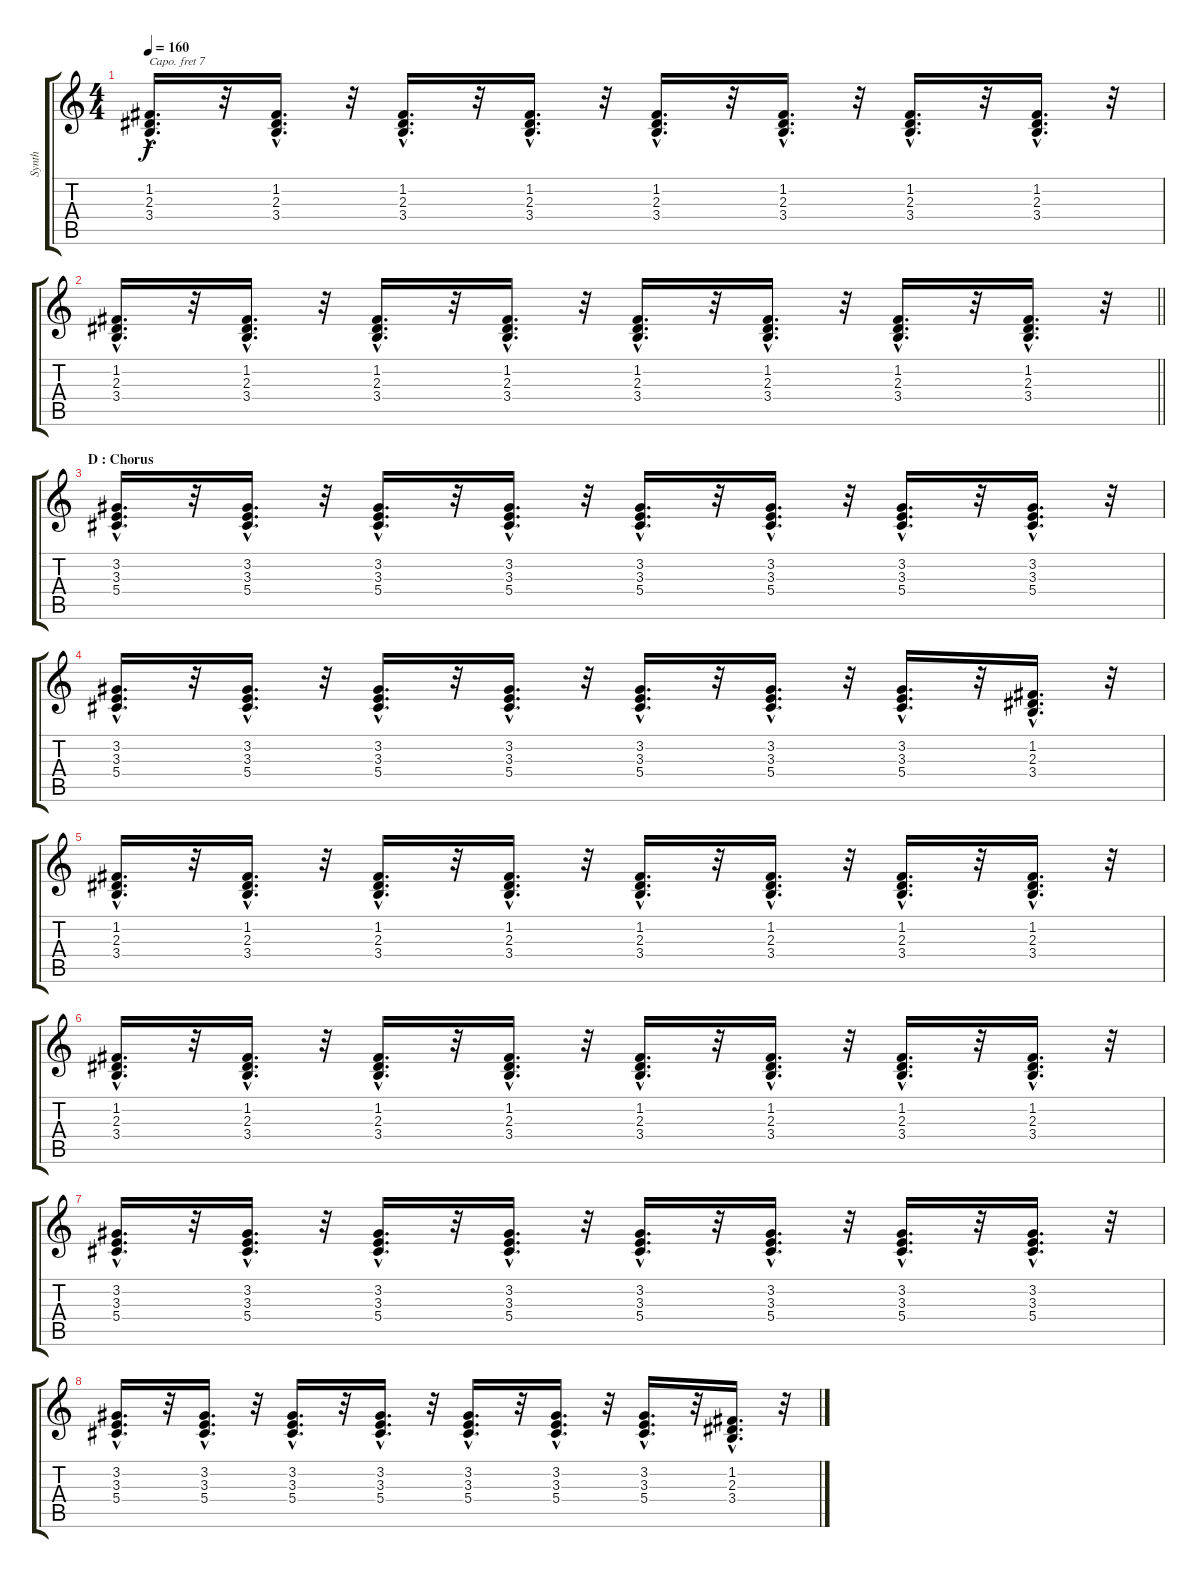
\track ("Synth" "Synth") {instrument acousticgrandpiano}
\staff {score tabs}
\capo 7
\tuning (Eb4 Bb3 Gb3 Db3 Ab2 Eb2) {hide}
\ts (4 4)
\tempo 160
\clef g2
\ks c
(1.2{hac} 2.3{hac} 3.4{hac}).16{d dy f} r.32 (1.2{hac} 2.3{hac} 3.4{hac}).16{d} r.32 (1.2{hac} 2.3{hac} 3.4{hac}).16{d} r.32 (1.2{hac} 2.3{hac} 3.4{hac}).16{d} r.32 (1.2{hac} 2.3{hac} 3.4{hac}).16{d} r.32 (1.2{hac} 2.3{hac} 3.4{hac}).16{d} r.32 (1.2{hac} 2.3{hac} 3.4{hac}).16{d} r.32 (1.2{hac} 2.3{hac} 3.4{hac}).16{d} r.32 |
\barLineRight lightlight
(1.2{hac} 2.3{hac} 3.4{hac}).16{d} r.32 (1.2{hac} 2.3{hac} 3.4{hac}).16{d} r.32 (1.2{hac} 2.3{hac} 3.4{hac}).16{d} r.32 (1.2{hac} 2.3{hac} 3.4{hac}).16{d} r.32 (1.2{hac} 2.3{hac} 3.4{hac}).16{d} r.32 (1.2{hac} 2.3{hac} 3.4{hac}).16{d} r.32 (1.2{hac} 2.3{hac} 3.4{hac}).16{d} r.32 (1.2{hac} 2.3{hac} 3.4{hac}).16{d} r.32 |
\section ("" "D : Chorus")
(3.2{hac} 3.3{hac} 5.4{hac}).16{d} r.32 (3.2{hac} 3.3{hac} 5.4{hac}).16{d} r.32 (3.2{hac} 3.3{hac} 5.4{hac}).16{d} r.32 (3.2{hac} 3.3{hac} 5.4{hac}).16{d} r.32 (3.2{hac} 3.3{hac} 5.4{hac}).16{d} r.32 (3.2{hac} 3.3{hac} 5.4{hac}).16{d} r.32 (3.2{hac} 3.3{hac} 5.4{hac}).16{d} r.32 (3.2{hac} 3.3{hac} 5.4{hac}).16{d} r.32 |
(3.2{hac} 3.3{hac} 5.4{hac}).16{d} r.32 (3.2{hac} 3.3{hac} 5.4{hac}).16{d} r.32 (3.2{hac} 3.3{hac} 5.4{hac}).16{d} r.32 (3.2{hac} 3.3{hac} 5.4{hac}).16{d} r.32 (3.2{hac} 3.3{hac} 5.4{hac}).16{d} r.32 (3.2{hac} 3.3{hac} 5.4{hac}).16{d} r.32 (3.2{hac} 3.3{hac} 5.4{hac}).16{d} r.32 (1.2{hac} 2.3{hac} 3.4{hac}).16{d} r.32 |
(1.2{hac} 2.3{hac} 3.4{hac}).16{d} r.32 (1.2{hac} 2.3{hac} 3.4{hac}).16{d} r.32 (1.2{hac} 2.3{hac} 3.4{hac}).16{d} r.32 (1.2{hac} 2.3{hac} 3.4{hac}).16{d} r.32 (1.2{hac} 2.3{hac} 3.4{hac}).16{d} r.32 (1.2{hac} 2.3{hac} 3.4{hac}).16{d} r.32 (1.2{hac} 2.3{hac} 3.4{hac}).16{d} r.32 (1.2{hac} 2.3{hac} 3.4{hac}).16{d} r.32 |
(1.2{hac} 2.3{hac} 3.4{hac}).16{d} r.32 (1.2{hac} 2.3{hac} 3.4{hac}).16{d} r.32 (1.2{hac} 2.3{hac} 3.4{hac}).16{d} r.32 (1.2{hac} 2.3{hac} 3.4{hac}).16{d} r.32 (1.2{hac} 2.3{hac} 3.4{hac}).16{d} r.32 (1.2{hac} 2.3{hac} 3.4{hac}).16{d} r.32 (1.2{hac} 2.3{hac} 3.4{hac}).16{d} r.32 (1.2{hac} 2.3{hac} 3.4{hac}).16{d} r.32 |
(3.2{hac} 3.3{hac} 5.4{hac}).16{d} r.32 (3.2{hac} 3.3{hac} 5.4{hac}).16{d} r.32 (3.2{hac} 3.3{hac} 5.4{hac}).16{d} r.32 (3.2{hac} 3.3{hac} 5.4{hac}).16{d} r.32 (3.2{hac} 3.3{hac} 5.4{hac}).16{d} r.32 (3.2{hac} 3.3{hac} 5.4{hac}).16{d} r.32 (3.2{hac} 3.3{hac} 5.4{hac}).16{d} r.32 (3.2{hac} 3.3{hac} 5.4{hac}).16{d} r.32 |
(3.2{hac} 3.3{hac} 5.4{hac}).16{d} r.32 (3.2{hac} 3.3{hac} 5.4{hac}).16{d} r.32 (3.2{hac} 3.3{hac} 5.4{hac}).16{d} r.32 (3.2{hac} 3.3{hac} 5.4{hac}).16{d} r.32 (3.2{hac} 3.3{hac} 5.4{hac}).16{d} r.32 (3.2{hac} 3.3{hac} 5.4{hac}).16{d} r.32 (3.2{hac} 3.3{hac} 5.4{hac}).16{d} r.32 (1.2{hac} 2.3{hac} 3.4{hac}).16{d} r.32
